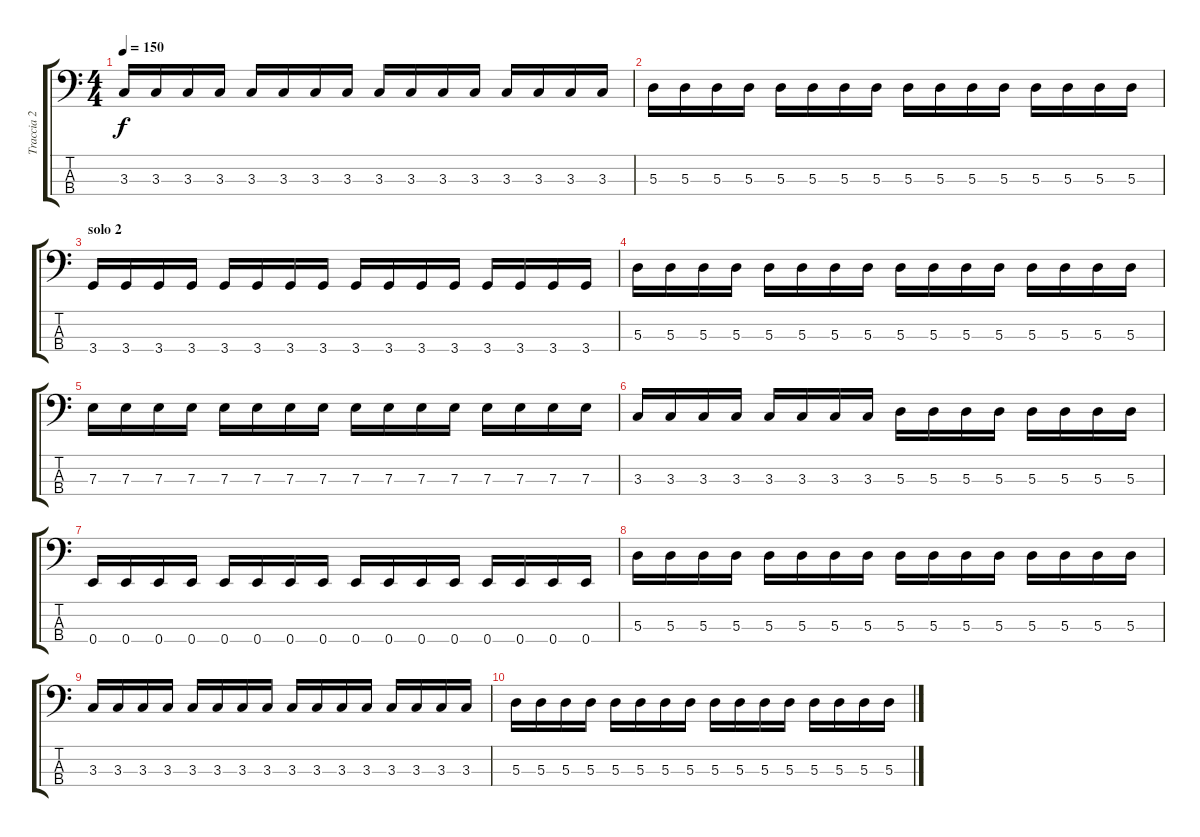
\track ("Traccia 2" "Traccia 2") {instrument electricbasspick}
\staff {score tabs}
\tuning (G2 D2 A1 E1) {hide}
\ts (4 4)
\tempo 150
\clef f4
\ks c
3.3.16{dy f} 3.3.16 3.3.16 3.3.16 3.3.16 3.3.16 3.3.16 3.3.16 3.3.16 3.3.16 3.3.16 3.3.16 3.3.16 3.3.16 3.3.16 3.3.16 |
5.3.16 5.3.16 5.3.16 5.3.16 5.3.16 5.3.16 5.3.16 5.3.16 5.3.16 5.3.16 5.3.16 5.3.16 5.3.16 5.3.16 5.3.16 5.3.16 |
\section ("" "solo 2")
3.4.16 3.4.16 3.4.16 3.4.16 3.4.16 3.4.16 3.4.16 3.4.16 3.4.16 3.4.16 3.4.16 3.4.16 3.4.16 3.4.16 3.4.16 3.4.16 |
5.3.16 5.3.16 5.3.16 5.3.16 5.3.16 5.3.16 5.3.16 5.3.16 5.3.16 5.3.16 5.3.16 5.3.16 5.3.16 5.3.16 5.3.16 5.3.16 |
7.3.16 7.3.16 7.3.16 7.3.16 7.3.16 7.3.16 7.3.16 7.3.16 7.3.16 7.3.16 7.3.16 7.3.16 7.3.16 7.3.16 7.3.16 7.3.16 |
3.3.16 3.3.16 3.3.16 3.3.16 3.3.16 3.3.16 3.3.16 3.3.16 5.3.16 5.3.16 5.3.16 5.3.16 5.3.16 5.3.16 5.3.16 5.3.16 |
0.4.16 0.4.16 0.4.16 0.4.16 0.4.16 0.4.16 0.4.16 0.4.16 0.4.16 0.4.16 0.4.16 0.4.16 0.4.16 0.4.16 0.4.16 0.4.16 |
5.3.16 5.3.16 5.3.16 5.3.16 5.3.16 5.3.16 5.3.16 5.3.16 5.3.16 5.3.16 5.3.16 5.3.16 5.3.16 5.3.16 5.3.16 5.3.16 |
3.3.16 3.3.16 3.3.16 3.3.16 3.3.16 3.3.16 3.3.16 3.3.16 3.3.16 3.3.16 3.3.16 3.3.16 3.3.16 3.3.16 3.3.16 3.3.16 |
5.3.16 5.3.16 5.3.16 5.3.16 5.3.16 5.3.16 5.3.16 5.3.16 5.3.16 5.3.16 5.3.16 5.3.16 5.3.16 5.3.16 5.3.16 5.3.16
